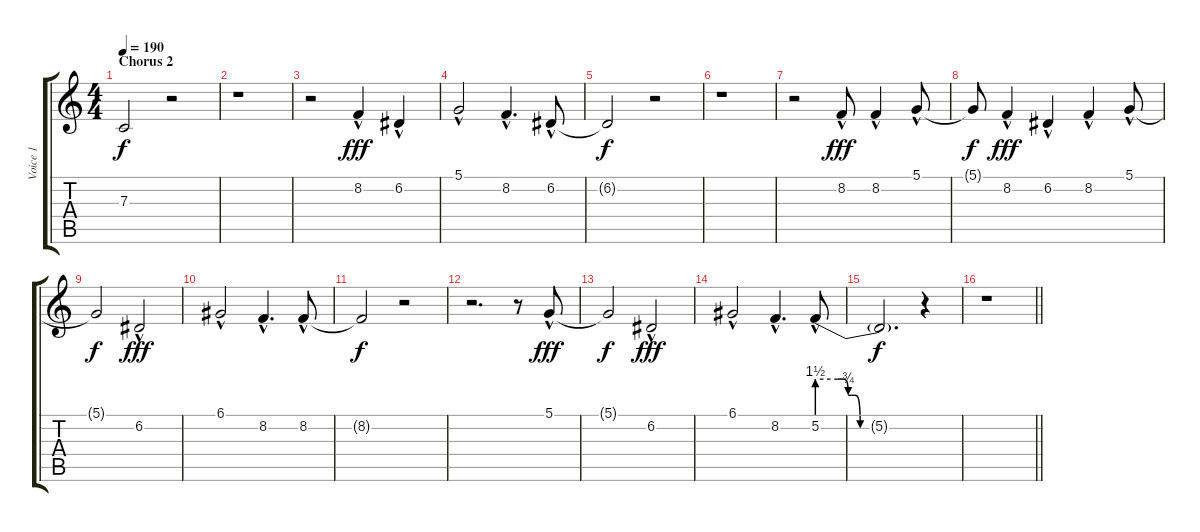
\track ("Voice 1" "Voice 1") {instrument lead2sawtooth}
\staff {score tabs}
\tuning (D4 A3 F3 C3 G2 C2) {hide}
\ts (4 4)
\section ("" "Chorus 2")
\tempo 190
\clef g2
\ks c
7.3{t}.2{dy f} r.2 |
r.1 |
r.2 8.2{hac}.4{dy fff} 6.2{hac}.4 |
5.1{hac}.2 8.2{hac}.4{d} 6.2{hac}.8 |
6.2{t}.2{dy f} r.2 |
r.1 |
r.2 8.2{hac}.8{dy fff} 8.2{hac}.4 5.1{hac}.8 |
5.1{t}.8{dy f} 8.2{hac}.4{dy fff} 6.2{hac}.4 8.2{hac}.4 5.1{hac}.8 |
5.1{t}.2{dy f} 6.2{hac}.2{dy fff} |
6.1{hac}.2 8.2{hac}.4{d} 8.2{hac}.8 |
8.2{t}.2{dy f} r.2 |
r.2{d} r.8 5.1{hac}.8{dy fff} |
5.1{t}.2{dy f} 6.2{hac}.2{dy fff} |
6.1{hac}.2 8.2{hac}.4{d} 5.2{be (custom 0 6 12 6 15 6 18 3 20 3 22 3 25 0 30 0 60 0) hac}.8 |
5.2{t}.2{d dy f} r.4 |
\barLineRight lightlight
r.1
